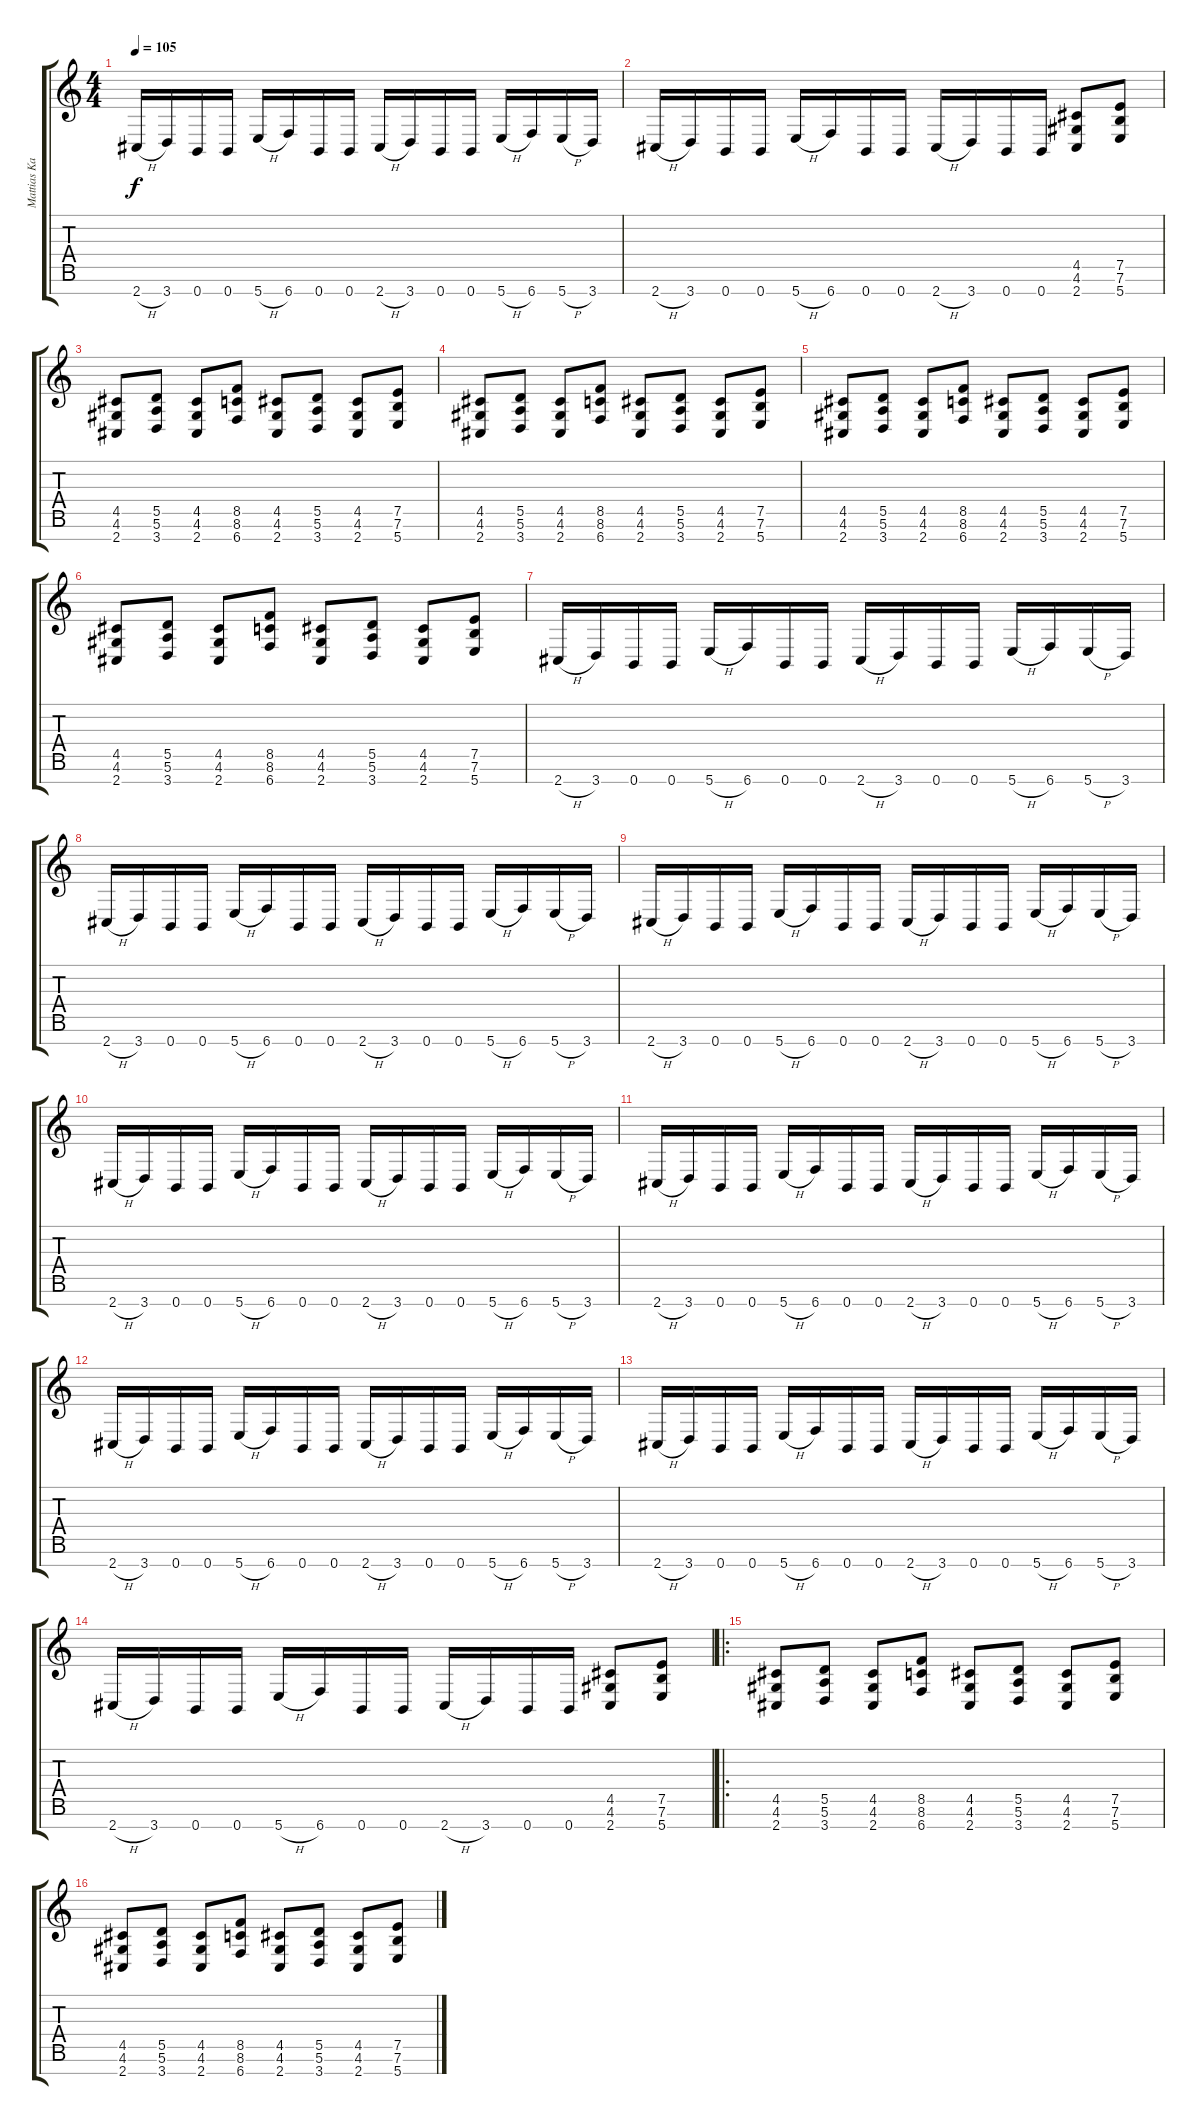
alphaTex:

\track ("Mattias Kamijo" "Mattias Ka") {instrument distortionguitar}
\staff {score tabs}
\tuning (E4 B3 G3 D3 A2 E2 B1) {hide}
\ts (4 4)
\tempo 105
\clef g2
\ks c
2.7{h}.16{dy f} 3.7.16 0.7.16 0.7.16 5.7{h}.16 6.7.16 0.7.16 0.7.16 2.7{h}.16 3.7.16 0.7.16 0.7.16 5.7{h}.16 6.7.16 5.7{h}.16 3.7.16 |
2.7{h}.16 3.7.16 0.7.16 0.7.16 5.7{h}.16 6.7.16 0.7.16 0.7.16 2.7{h}.16 3.7.16 0.7.16 0.7.16 (4.5 4.6 2.7).8 (7.5 7.6 5.7).8 |
(4.5 4.6 2.7).8 (5.5 5.6 3.7).8 (4.5 4.6 2.7).8 (8.5 8.6 6.7).8 (4.5 4.6 2.7).8 (5.5 5.6 3.7).8 (4.5 4.6 2.7).8 (7.5 7.6 5.7).8 |
(4.5 4.6 2.7).8 (5.5 5.6 3.7).8 (4.5 4.6 2.7).8 (8.5 8.6 6.7).8 (4.5 4.6 2.7).8 (5.5 5.6 3.7).8 (4.5 4.6 2.7).8 (7.5 7.6 5.7).8 |
(4.5 4.6 2.7).8 (5.5 5.6 3.7).8 (4.5 4.6 2.7).8 (8.5 8.6 6.7).8 (4.5 4.6 2.7).8 (5.5 5.6 3.7).8 (4.5 4.6 2.7).8 (7.5 7.6 5.7).8 |
(4.5 4.6 2.7).8 (5.5 5.6 3.7).8 (4.5 4.6 2.7).8 (8.5 8.6 6.7).8 (4.5 4.6 2.7).8 (5.5 5.6 3.7).8 (4.5 4.6 2.7).8 (7.5 7.6 5.7).8 |
2.7{h}.16 3.7.16 0.7.16 0.7.16 5.7{h}.16 6.7.16 0.7.16 0.7.16 2.7{h}.16 3.7.16 0.7.16 0.7.16 5.7{h}.16 6.7.16 5.7{h}.16 3.7.16 |
2.7{h}.16 3.7.16 0.7.16 0.7.16 5.7{h}.16 6.7.16 0.7.16 0.7.16 2.7{h}.16 3.7.16 0.7.16 0.7.16 5.7{h}.16 6.7.16 5.7{h}.16 3.7.16 |
2.7{h}.16 3.7.16 0.7.16 0.7.16 5.7{h}.16 6.7.16 0.7.16 0.7.16 2.7{h}.16 3.7.16 0.7.16 0.7.16 5.7{h}.16 6.7.16 5.7{h}.16 3.7.16 |
2.7{h}.16 3.7.16 0.7.16 0.7.16 5.7{h}.16 6.7.16 0.7.16 0.7.16 2.7{h}.16 3.7.16 0.7.16 0.7.16 5.7{h}.16 6.7.16 5.7{h}.16 3.7.16 |
2.7{h}.16 3.7.16 0.7.16 0.7.16 5.7{h}.16 6.7.16 0.7.16 0.7.16 2.7{h}.16 3.7.16 0.7.16 0.7.16 5.7{h}.16 6.7.16 5.7{h}.16 3.7.16 |
2.7{h}.16 3.7.16 0.7.16 0.7.16 5.7{h}.16 6.7.16 0.7.16 0.7.16 2.7{h}.16 3.7.16 0.7.16 0.7.16 5.7{h}.16 6.7.16 5.7{h}.16 3.7.16 |
2.7{h}.16 3.7.16 0.7.16 0.7.16 5.7{h}.16 6.7.16 0.7.16 0.7.16 2.7{h}.16 3.7.16 0.7.16 0.7.16 5.7{h}.16 6.7.16 5.7{h}.16 3.7.16 |
2.7{h}.16 3.7.16 0.7.16 0.7.16 5.7{h}.16 6.7.16 0.7.16 0.7.16 2.7{h}.16 3.7.16 0.7.16 0.7.16 (4.5 4.6 2.7).8 (7.5 7.6 5.7).8 |
\ro
(4.5 4.6 2.7).8 (5.5 5.6 3.7).8 (4.5 4.6 2.7).8 (8.5 8.6 6.7).8 (4.5 4.6 2.7).8 (5.5 5.6 3.7).8 (4.5 4.6 2.7).8 (7.5 7.6 5.7).8 |
(4.5 4.6 2.7).8 (5.5 5.6 3.7).8 (4.5 4.6 2.7).8 (8.5 8.6 6.7).8 (4.5 4.6 2.7).8 (5.5 5.6 3.7).8 (4.5 4.6 2.7).8 (7.5 7.6 5.7).8
